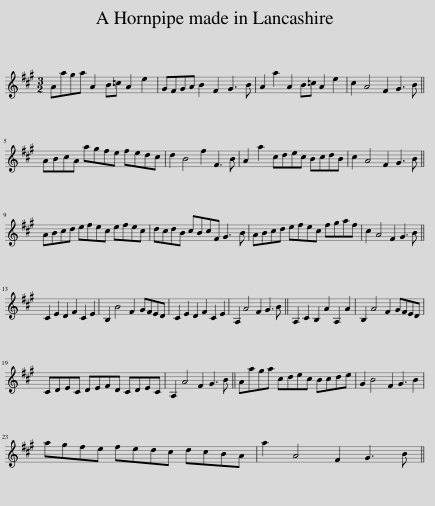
X:1
L:1/8
M:3/2
I:linebreak $
K:A
V:1 treble
V:1
 Aaga A2 B=c A2 e2 | GFGA B2 F2 G3 B | A2 a2 A2 B=c A2 e2 | c2 A4 F2 G3 B ||$ ABcA agfe fedc | %5
 d2 B4 f2 F3 B | A2 a2 cdec BcdB | c2 A4 F2 G3 B ||$ ABcd efec efec | dcdB cBcF G3 B | %10
 ABcd efec fgaf | c2 A4 F2 G3 B ||$ C2 E2 D2 F2 C2 E2 | B,2 B4 F2 GFED | C2 E2 D2 F2 C2 E2 | %15
 A,2 A4 F2 G3 B || A,2 C2 B,2 A2 A,2 A2 | B,2 A4 F2 GFED |$ CDEC DEFD CDEC | A,2 A4 F2 G3 B || %20
 Aaga cdec Bcde | G2 B4 F2 G3 B2 |$ agfe fedc dcBA | a2 A4 F2 G3 B || %24
